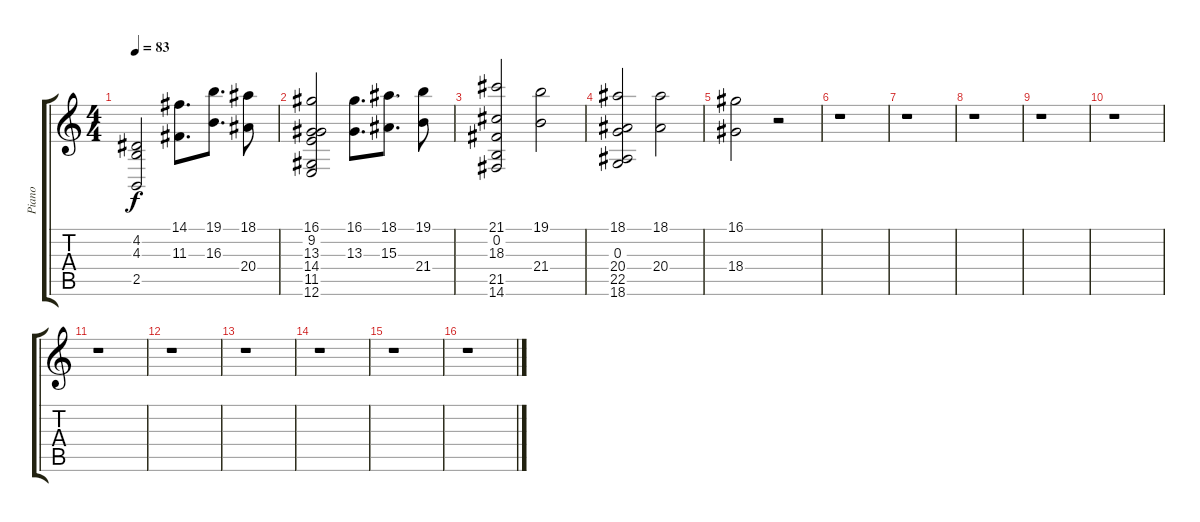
\track ("Piano" "Piano") {instrument acousticgrandpiano}
\staff {score tabs}
\tuning (E4 B3 G3 D3 A2 E2) {hide}
\ts (4 4)
\tempo 83
\clef g2
\ks c
(4.2 4.3 2.5).2{dy f} (14.1 11.3).8{d} (19.1 16.3).8{d} (18.1 20.4).8 |
(16.1 9.2 13.3 14.4 11.5 12.6).2 (16.1 13.3).8{d} (18.1 15.3).8{d} (19.1 21.4).8 |
(21.1 0.2 18.3 21.5 14.6).2 (19.1 21.4).2 |
(18.1 0.3 20.4 22.5 18.6).2 (18.1 20.4).2 |
(16.1 18.4).2 r.2 |
r.1 |
r.1 |
r.1 |
r.1 |
r.1 |
r.1 |
r.1 |
r.1 |
r.1 |
r.1 |
r.1
